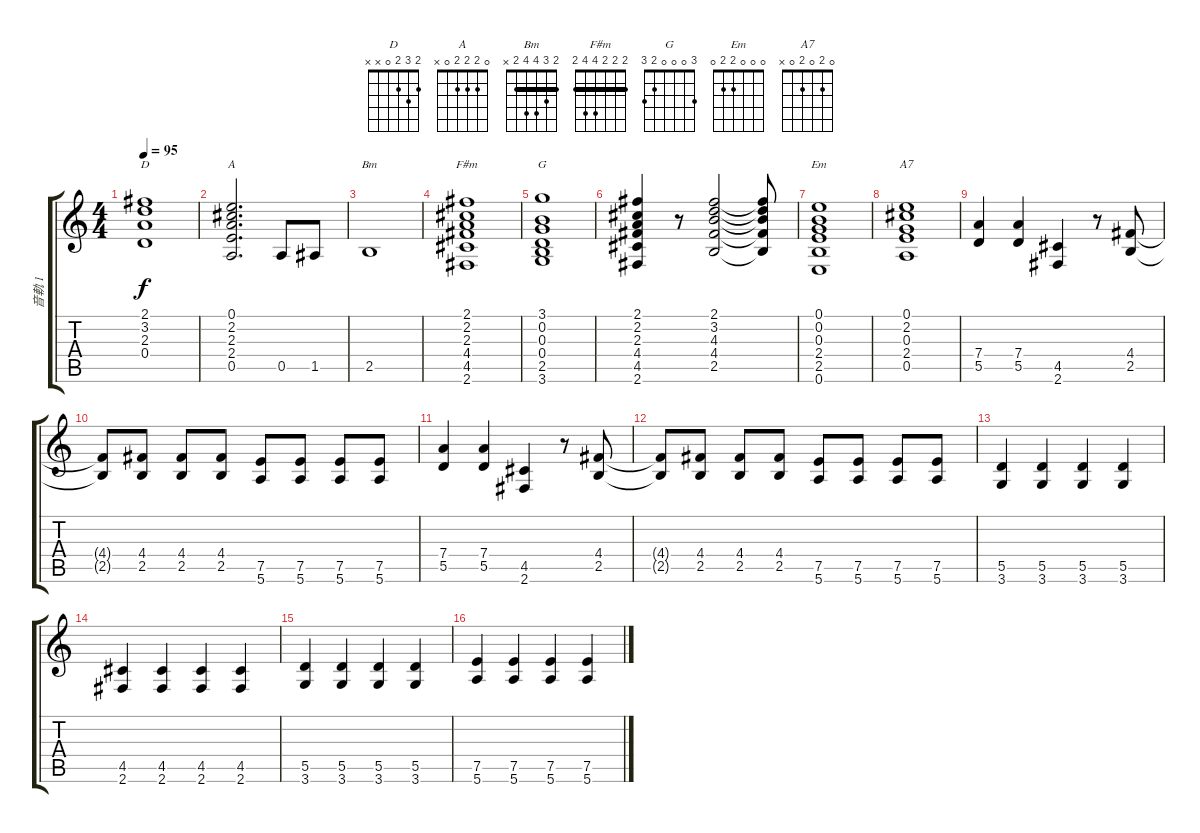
\track ("音軌 1" "音軌 1") {instrument electricguitarjazz}
\staff {score tabs}
\tuning (E4 B3 G3 D3 A2 E2) {hide}
\chord ("D" 2 3 2 0 x x)
\chord ("A" 0 2 2 2 0 x)
\chord ("Bm" 2 3 4 4 2 x) {barre 2}
\chord ("F#m" 2 2 2 4 4 2) {barre 2}
\chord ("G" 3 0 0 0 2 3)
\chord ("Em" 0 0 0 2 2 0)
\chord ("A7" 0 2 0 2 0 x)
\ts (4 4)
\tempo 95
\clef g2
\ks c
(2.1 3.2 2.3 0.4).1{ch "D" dy f} |
(0.1 2.2 2.3 2.4 0.5).2{d ch "A"} 0.5.8 1.5.8 |
2.5.1{ch "Bm"} |
(2.1 2.2 2.3 4.4 4.5 2.6).1{ch "F#m"} |
(3.1 0.2 0.3 0.4 2.5 3.6).1{ch "G"} |
(2.1 2.2 2.3 4.4 4.5 2.6).4 r.8 (2.1 3.2 4.3 4.4 2.5).2 (2.1{t} 3.2{t} 4.3{t} 4.4{t} 2.5{t}).8 |
(0.1 0.2 0.3 2.4 2.5 0.6).1{ch "Em"} |
(0.1 2.2 0.3 2.4 0.5).1{ch "A7"} |
(7.4 5.5).4{instrument overdrivenguitar} (7.4 5.5).4 (4.5 2.6).4 r.8 (4.4 2.5).8 |
(4.4{t} 2.5{t}).8 (4.4 2.5).8 (4.4 2.5).8 (4.4 2.5).8 (7.5 5.6).8 (7.5 5.6).8 (7.5 5.6).8 (7.5 5.6).8 |
(7.4 5.5).4 (7.4 5.5).4 (4.5 2.6).4 r.8 (4.4 2.5).8 |
(4.4{t} 2.5{t}).8 (4.4 2.5).8 (4.4 2.5).8 (4.4 2.5).8 (7.5 5.6).8 (7.5 5.6).8 (7.5 5.6).8 (7.5 5.6).8 |
(5.5 3.6).4 (5.5 3.6).4 (5.5 3.6).4 (5.5 3.6).4 |
(4.5 2.6).4 (4.5 2.6).4 (4.5 2.6).4 (4.5 2.6).4 |
(5.5 3.6).4 (5.5 3.6).4 (5.5 3.6).4 (5.5 3.6).4 |
(7.5 5.6).4 (7.5 5.6).4 (7.5 5.6).4 (7.5 5.6).4
